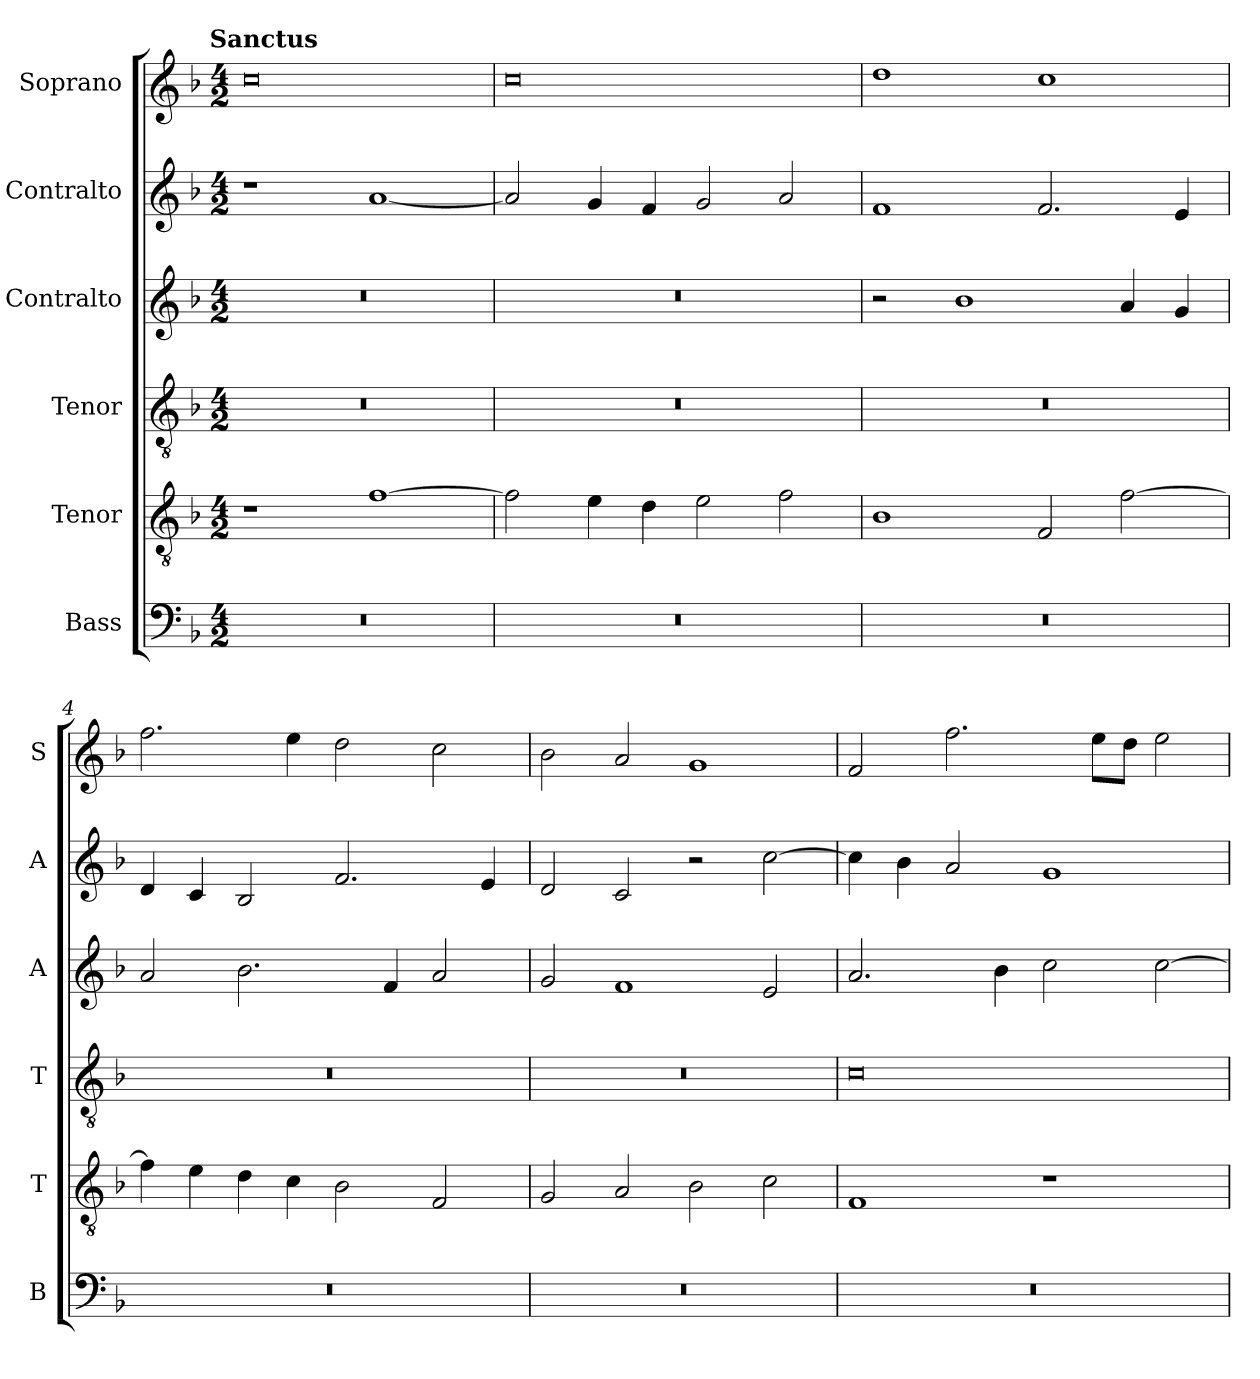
**kern	**kern	**kern	**kern	**kern	**kern
*part6	*part5	*part4	*part3	*part2	*part1
*staff6	*staff5	*staff4	*staff3	*staff2	*staff1
*I"Bass	*I"Tenor	*I"Tenor	*I"Contralto	*I"Contralto	*I"Soprano
*I'B	*I'T	*I'T	*I'A	*I'A	*I'S
*clefF4	*clefGv2	*clefGv2	*clefG2	*clefG2	*clefG2
*k[b-]	*k[b-]	*k[b-]	*k[b-]	*k[b-]	*k[b-]
*F:ion	*F:ion	*F:ion	*F:ion	*F:ion	*F:ion
!!LO:TX:omd:t=Sanctus
*M4/2	*M4/2	*M4/2	*M4/2	*M4/2	*M4/2
=1	=1	=1	=1	=1	=1
0r	1r	0r	0r	1r	0cc
.	[1f	.	.	[1a	.
=2	=2	=2	=2	=2	=2
0r	2f]	0r	0r	2a]	0cc
.	4e	.	.	4g	.
.	4d	.	.	4f	.
.	2e	.	.	2g	.
.	2f	.	.	2a	.
=3	=3	=3	=3	=3	=3
0r	1B-	0r	2r	1f	1dd
.	.	.	1b-	.	.
.	2F	.	.	2.f	1cc
.	[2f	.	4a	.	.
.	.	.	4g	4e	.
=4	=4	=4	=4	=4	=4
0r	4f]	0r	2a	4d	2.ff
.	4e	.	.	4c	.
.	4d	.	2.b-	2B-	.
.	4c	.	.	.	4ee
.	2B-	.	.	2.f	2dd
.	.	.	4f	.	.
.	2F	.	2a	.	2cc
.	.	.	.	4e	.
=5	=5	=5	=5	=5	=5
0r	2G	0r	2g	2d	2b-
.	2A	.	1f	2c	2a
.	2B-	.	.	2r	1g
.	2c	.	2e	[2cc	.
=6	=6	=6	=6	=6	=6
0r	1F	0c	2.a	4cc]	2f
.	.	.	.	4b-	.
.	.	.	.	2a	2.ff
.	.	.	4b-	.	.
.	1r	.	2cc	1g	.
.	.	.	.	.	8ee\L
.	.	.	.	.	8dd\J
.	.	.	[2cc	.	2ee
=	=	=	=	=	=
*-	*-	*-	*-	*-	*-
